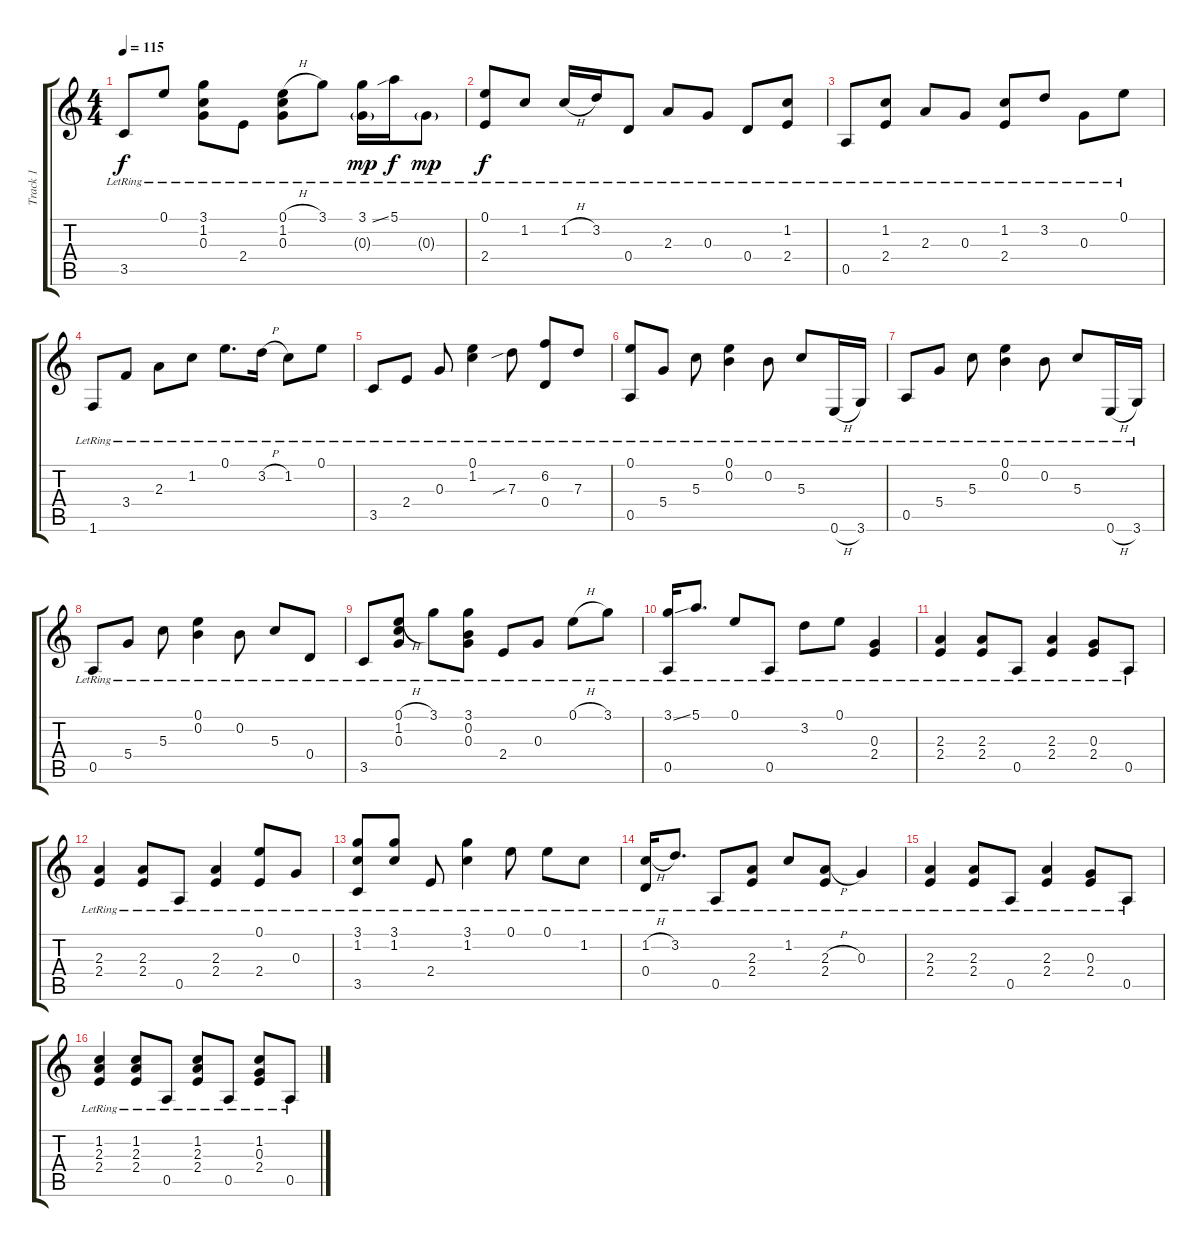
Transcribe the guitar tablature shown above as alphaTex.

\track ("Track 1" "Track 1") {instrument acousticguitarsteel}
\staff {score tabs}
\tuning (E4 B3 G3 D3 A2 E2) {hide}
\ts (4 4)
\tempo 115
\clef g2
\ks c
3.5{lr}.8{dy f} 0.1{lr}.8 (3.1{lr} 1.2{lr} 0.3{lr}).8 2.4{lr}.8 (0.1{h lr} 1.2{lr} 0.3{lr}).8 3.1{lr}.8 (3.1{ss lr} 0.3{g lr}).16{dy mp} 5.1{lr}.16{dy f} 0.3{g lr}.8{dy mp} |
(0.1{lr} 2.4{lr}).8{dy f} 1.2{lr}.8 1.2{h lr}.16 3.2{lr}.16 0.4{lr}.8 2.3{lr}.8 0.3{lr}.8 0.4{lr}.8 (1.2{lr} 2.4{lr}).8 |
0.5{lr}.8 (1.2{lr} 2.4{lr}).8 2.3{lr}.8 0.3{lr}.8 (1.2{lr} 2.4{lr}).8 3.2{lr}.8 0.3{lr}.8 0.1{lr}.8 |
1.6{lr}.8 3.4{lr}.8 2.3{lr}.8 1.2{lr}.8 0.1{lr}.8{d} 3.2{h lr}.16 1.2{lr}.8 0.1{lr}.8 |
3.5{lr}.8 2.4{lr}.8 0.3{lr}.8 (0.1{lr} 1.2{lr}).4 7.3{sib lr}.8 (6.2{lr} 0.4{lr}).8 7.3{lr}.8 |
(0.1{lr} 0.5{lr}).8 5.4{lr}.8 5.3{lr}.8 (0.1{lr} 0.2{lr}).4 0.2{lr}.8 5.3{lr}.8 0.6{h lr}.16 3.6{lr}.16 |
0.5{lr}.8 5.4{lr}.8 5.3{lr}.8 (0.1{lr} 0.2{lr}).4 0.2{lr}.8 5.3{lr}.8 0.6{h lr}.16 3.6{lr}.16 |
0.5{lr}.8 5.4{lr}.8 5.3{lr}.8 (0.1{lr} 0.2{lr}).4 0.2{lr}.8 5.3{lr}.8 0.4{lr}.8 |
3.5{lr}.8 (0.1{h lr} 1.2{lr} 0.3{lr}).8 3.1{lr}.8 (3.1{lr} 0.2{lr} 0.3{lr}).8 2.4{lr}.8 0.3{lr}.8 0.1{h lr}.8 3.1{lr}.8 |
(3.1{ss lr} 0.5{lr}).16 5.1{lr}.8{d} 0.1{lr}.8 0.5{lr}.8 3.2{lr}.8 0.1{lr}.8 (0.3{lr} 2.4{lr}).4 |
(2.3{lr} 2.4{lr}).4 (2.3{lr} 2.4{lr}).8 0.5{lr}.8 (2.3{lr} 2.4{lr}).4 (0.3{lr} 2.4{lr}).8 0.5{lr}.8 |
(2.3{lr} 2.4{lr}).4 (2.3{lr} 2.4{lr}).8 0.5{lr}.8 (2.3{lr} 2.4{lr}).4 (0.1{lr} 2.4{lr}).8 0.3{lr}.8 |
(3.1{lr} 1.2{lr} 3.5{lr}).8 (3.1{lr} 1.2{lr}).8 2.4{lr}.8 (3.1{lr} 1.2{lr}).4 0.1{lr}.8 0.1{lr}.8 1.2{lr}.8 |
(1.2{h lr} 0.4{lr}).16 3.2{lr}.8{d} 0.5{lr}.8 (2.3{lr} 2.4{lr}).8 1.2{lr}.8 (2.3{h lr} 2.4{lr}).8 0.3{lr}.4 |
(2.3{lr} 2.4{lr}).4 (2.3{lr} 2.4{lr}).8 0.5{lr}.8 (2.3{lr} 2.4{lr}).4 (0.3{lr} 2.4{lr}).8 0.5{lr}.8 |
(1.2{lr} 2.3{lr} 2.4{lr}).4 (1.2{lr} 2.3{lr} 2.4{lr}).8 0.5{lr}.8 (1.2{lr} 2.3{lr} 2.4{lr}).8 0.5{lr}.8 (1.2{lr} 0.3{lr} 2.4{lr}).8 0.5{lr}.8
